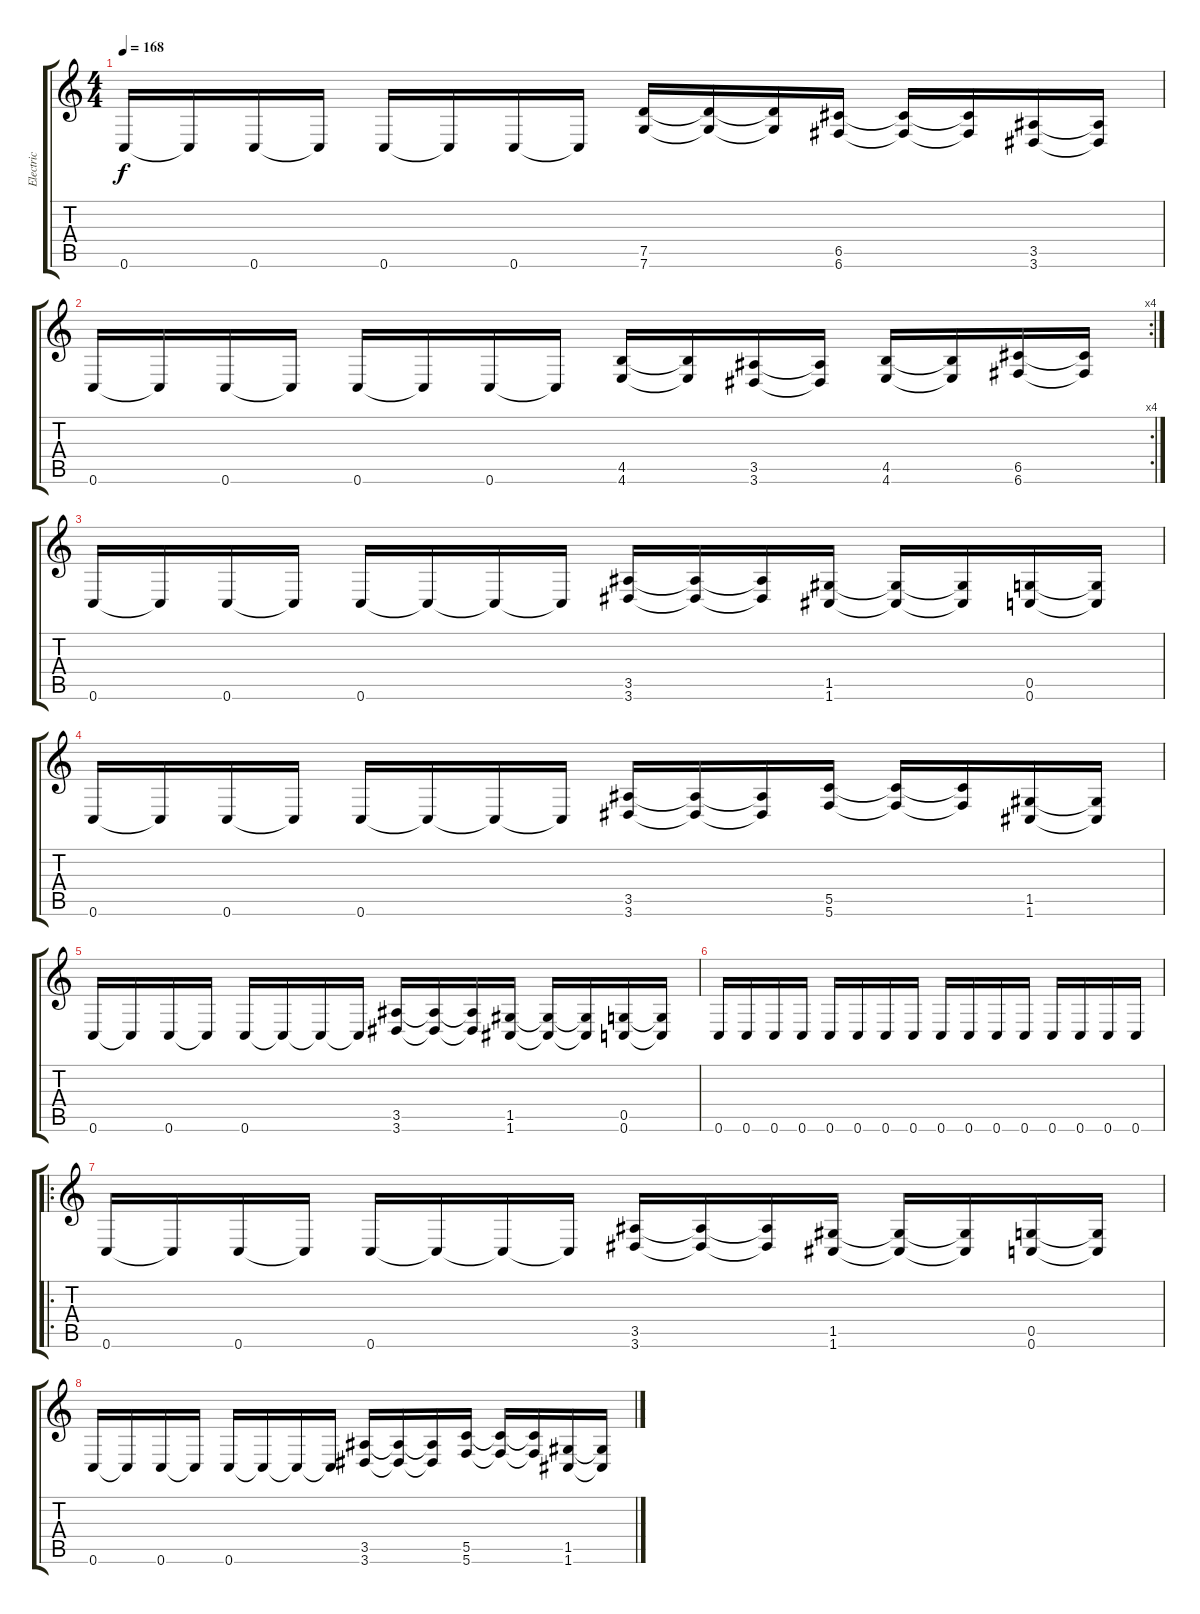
\track ("Electric" "Electric") {instrument distortionguitar}
\staff {score tabs}
\tuning (D4 A3 F3 C3 G2 C2) {hide}
\ts (4 4)
\tempo 168
\clef g2
\ks c
0.6.16{dy f} 0.6{t}.16 0.6.16 0.6{t}.16 0.6.16 0.6{t}.16 0.6.16 0.6{t}.16 (7.5 7.6).16 (7.5{t} 7.6{t}).16 (7.5{t} 7.6{t}).16 (6.5 6.6).16 (6.5{t} 6.6{t}).16 (6.5{t} 6.6{t}).16 (3.5 3.6).16 (3.5{t} 3.6{t}).16 |
\rc 4
0.6.16 0.6{t}.16 0.6.16 0.6{t}.16 0.6.16 0.6{t}.16 0.6.16 0.6{t}.16 (4.5 4.6).16 (4.5{t} 4.6{t}).16 (3.5 3.6).16 (3.5{t} 3.6{t}).16 (4.5 4.6).16 (4.5{t} 4.6{t}).16 (6.5 6.6).16 (6.5{t} 6.6{t}).16 |
0.6.16 0.6{t}.16 0.6.16 0.6{t}.16 0.6.16 0.6{t}.16 0.6{t}.16 0.6{t}.16 (3.5 3.6).16 (3.5{t} 3.6{t}).16 (3.5{t} 3.6{t}).16 (1.5 1.6).16 (1.5{t} 1.6{t}).16 (1.5{t} 1.6{t}).16 (0.5 0.6).16 (0.5{t} 0.6{t}).16 |
0.6.16 0.6{t}.16 0.6.16 0.6{t}.16 0.6.16 0.6{t}.16 0.6{t}.16 0.6{t}.16 (3.5 3.6).16 (3.5{t} 3.6{t}).16 (3.5{t} 3.6{t}).16 (5.5 5.6).16 (5.5{t} 5.6{t}).16 (5.5{t} 5.6{t}).16 (1.5 1.6).16 (1.5{t} 1.6{t}).16 |
0.6.16 0.6{t}.16 0.6.16 0.6{t}.16 0.6.16 0.6{t}.16 0.6{t}.16 0.6{t}.16 (3.5 3.6).16 (3.5{t} 3.6{t}).16 (3.5{t} 3.6{t}).16 (1.5 1.6).16 (1.5{t} 1.6{t}).16 (1.5{t} 1.6{t}).16 (0.5 0.6).16 (0.5{t} 0.6{t}).16 |
0.6.16 0.6.16 0.6.16 0.6.16 0.6.16 0.6.16 0.6.16 0.6.16 0.6.16 0.6.16 0.6.16 0.6.16 0.6.16 0.6.16 0.6.16 0.6.16 |
\ro
0.6.16 0.6{t}.16 0.6.16 0.6{t}.16 0.6.16 0.6{t}.16 0.6{t}.16 0.6{t}.16 (3.5 3.6).16 (3.5{t} 3.6{t}).16 (3.5{t} 3.6{t}).16 (1.5 1.6).16 (1.5{t} 1.6{t}).16 (1.5{t} 1.6{t}).16 (0.5 0.6).16 (0.5{t} 0.6{t}).16 |
0.6.16 0.6{t}.16 0.6.16 0.6{t}.16 0.6.16 0.6{t}.16 0.6{t}.16 0.6{t}.16 (3.5 3.6).16 (3.5{t} 3.6{t}).16 (3.5{t} 3.6{t}).16 (5.5 5.6).16 (5.5{t} 5.6{t}).16 (5.5{t} 5.6{t}).16 (1.5 1.6).16 (1.5{t} 1.6{t}).16
